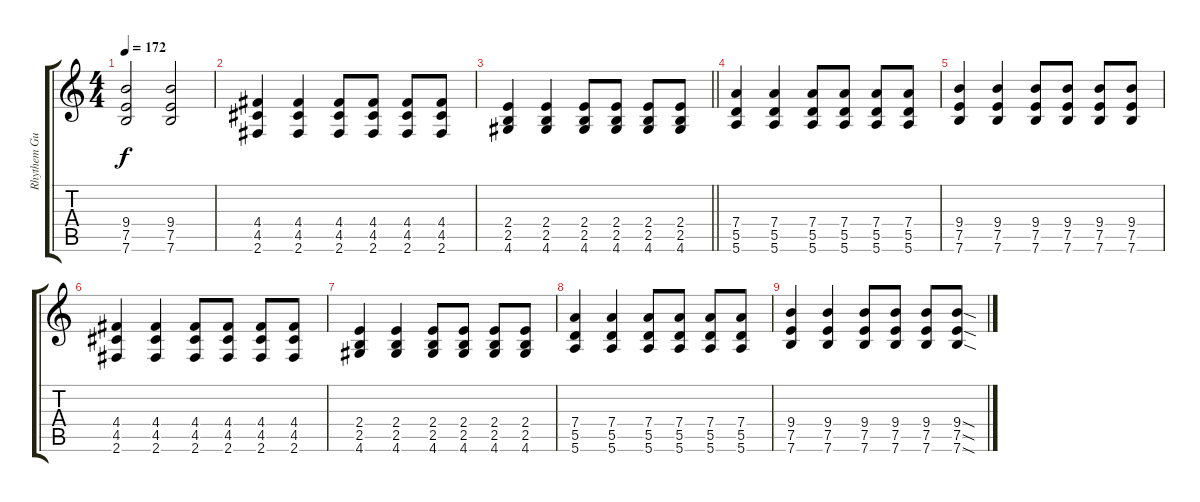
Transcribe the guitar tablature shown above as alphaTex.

\track ("Rhythem Guitar" "Rhythem Gu") {instrument distortionguitar}
\staff {score tabs}
\tuning (E4 B3 G3 D3 A2 E2) {hide}
\ts (4 4)
\tempo 172
\clef g2
\ks c
(9.4 7.5 7.6).2{dy f} (9.4 7.5 7.6).2 |
(4.4 4.5 2.6).4 (4.4 4.5 2.6).4 (4.4 4.5 2.6).8 (4.4 4.5 2.6).8 (4.4 4.5 2.6).8 (4.4 4.5 2.6).8 |
\barLineRight lightlight
(2.4 2.5 4.6).4 (2.4 2.5 4.6).4 (2.4 2.5 4.6).8 (2.4 2.5 4.6).8 (2.4 2.5 4.6).8 (2.4 2.5 4.6).8 |
(7.4 5.5 5.6).4 (7.4 5.5 5.6).4 (7.4 5.5 5.6).8 (7.4 5.5 5.6).8 (7.4 5.5 5.6).8 (7.4 5.5 5.6).8 |
(9.4 7.5 7.6).4 (9.4 7.5 7.6).4 (9.4 7.5 7.6).8 (9.4 7.5 7.6).8 (9.4 7.5 7.6).8 (9.4 7.5 7.6).8 |
(4.4 4.5 2.6).4 (4.4 4.5 2.6).4 (4.4 4.5 2.6).8 (4.4 4.5 2.6).8 (4.4 4.5 2.6).8 (4.4 4.5 2.6).8 |
(2.4 2.5 4.6).4 (2.4 2.5 4.6).4 (2.4 2.5 4.6).8 (2.4 2.5 4.6).8 (2.4 2.5 4.6).8 (2.4 2.5 4.6).8 |
(7.4 5.5 5.6).4 (7.4 5.5 5.6).4 (7.4 5.5 5.6).8 (7.4 5.5 5.6).8 (7.4 5.5 5.6).8 (7.4 5.5 5.6).8 |
(9.4 7.5 7.6).4 (9.4 7.5 7.6).4 (9.4 7.5 7.6).8 (9.4 7.5 7.6).8 (9.4 7.5 7.6).8 (9.4{sod} 7.5{sod} 7.6{sod}).8
